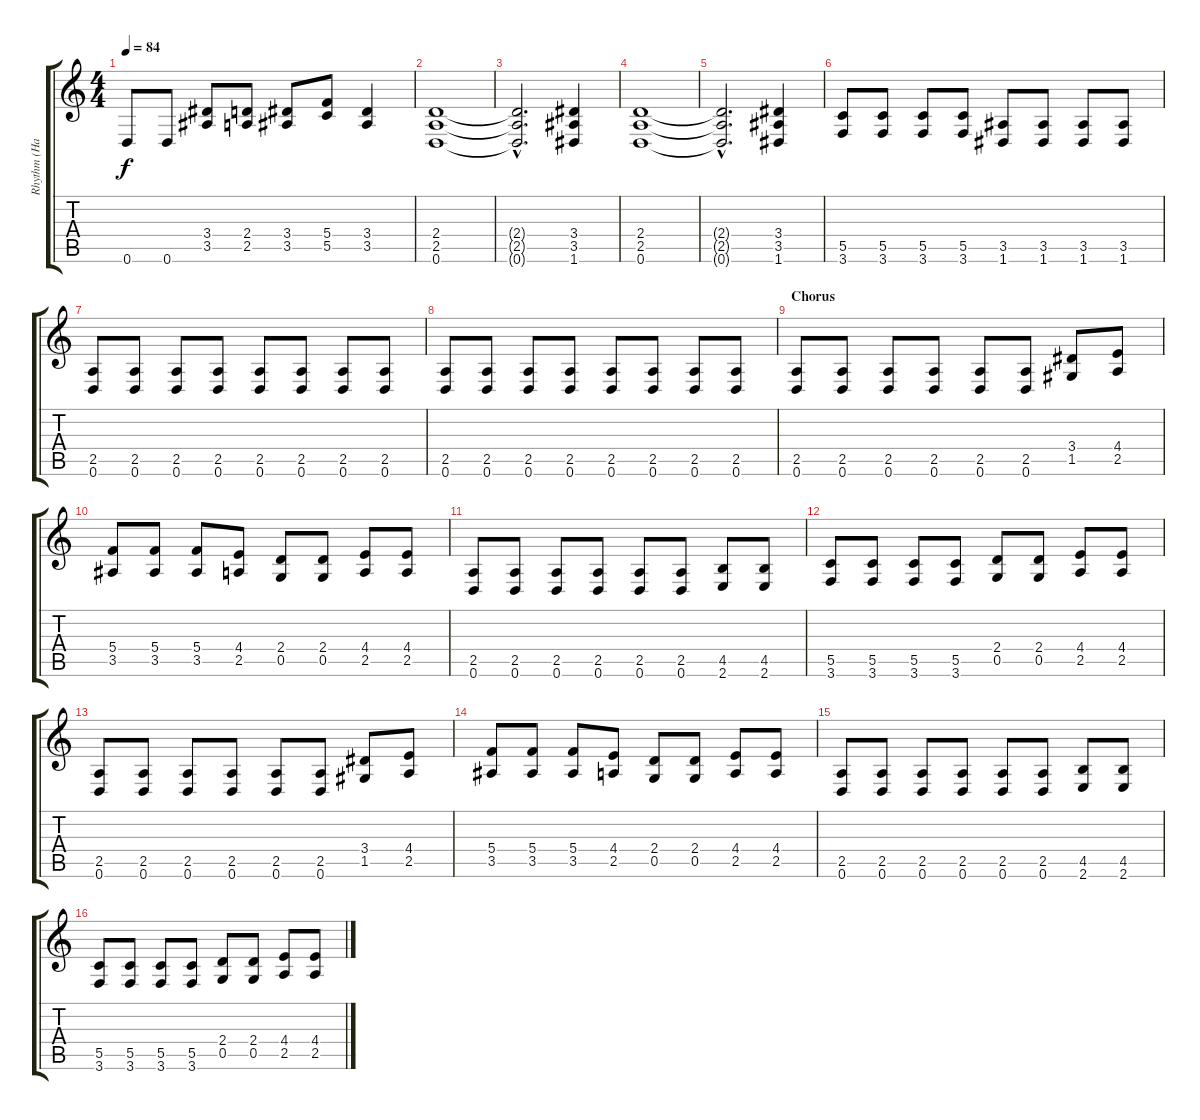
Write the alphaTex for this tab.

\track ("Rhythm (Hakan)" "Rhythm (Ha") {instrument distortionguitar}
\staff {score tabs}
\tuning (D4 A3 F3 C3 G2 D2) {hide}
\ts (4 4)
\tempo 84
\clef g2
\ks c
0.6.8{dy f} 0.6.8 (3.4 3.5).8 (2.4 2.5).8 (3.4 3.5).8 (5.4 5.5).8 (3.4 3.5).4 |
(2.4 2.5 0.6).1 |
(2.4{hac t} 2.5{hac t} 0.6{hac t}).2{d} (3.4 3.5 1.6).4 |
(2.4 2.5 0.6).1 |
(2.4{hac t} 2.5{hac t} 0.6{hac t}).2{d} (3.4 3.5 1.6).4 |
(5.5 3.6).8 (5.5 3.6).8 (5.5 3.6).8 (5.5 3.6).8 (3.5 1.6).8 (3.5 1.6).8 (3.5 1.6).8 (3.5 1.6).8 |
(2.5 0.6).8 (2.5 0.6).8 (2.5 0.6).8 (2.5 0.6).8 (2.5 0.6).8 (2.5 0.6).8 (2.5 0.6).8 (2.5 0.6).8 |
(2.5 0.6).8 (2.5 0.6).8 (2.5 0.6).8 (2.5 0.6).8 (2.5 0.6).8 (2.5 0.6).8 (2.5 0.6).8 (2.5 0.6).8 |
\section ("" "Chorus")
(2.5 0.6).8 (2.5 0.6).8 (2.5 0.6).8 (2.5 0.6).8 (2.5 0.6).8 (2.5 0.6).8 (3.4 1.5).8 (4.4 2.5).8 |
(5.4 3.5).8 (5.4 3.5).8 (5.4 3.5).8 (4.4 2.5).8 (2.4 0.5).8 (2.4 0.5).8 (4.4 2.5).8 (4.4 2.5).8 |
(2.5 0.6).8 (2.5 0.6).8 (2.5 0.6).8 (2.5 0.6).8 (2.5 0.6).8 (2.5 0.6).8 (4.5 2.6).8 (4.5 2.6).8 |
(5.5 3.6).8 (5.5 3.6).8 (5.5 3.6).8 (5.5 3.6).8 (2.4 0.5).8 (2.4 0.5).8 (4.4 2.5).8 (4.4 2.5).8 |
(2.5 0.6).8 (2.5 0.6).8 (2.5 0.6).8 (2.5 0.6).8 (2.5 0.6).8 (2.5 0.6).8 (3.4 1.5).8 (4.4 2.5).8 |
(5.4 3.5).8 (5.4 3.5).8 (5.4 3.5).8 (4.4 2.5).8 (2.4 0.5).8 (2.4 0.5).8 (4.4 2.5).8 (4.4 2.5).8 |
(2.5 0.6).8 (2.5 0.6).8 (2.5 0.6).8 (2.5 0.6).8 (2.5 0.6).8 (2.5 0.6).8 (4.5 2.6).8 (4.5 2.6).8 |
(5.5 3.6).8 (5.5 3.6).8 (5.5 3.6).8 (5.5 3.6).8 (2.4 0.5).8 (2.4 0.5).8 (4.4 2.5).8 (4.4 2.5).8
